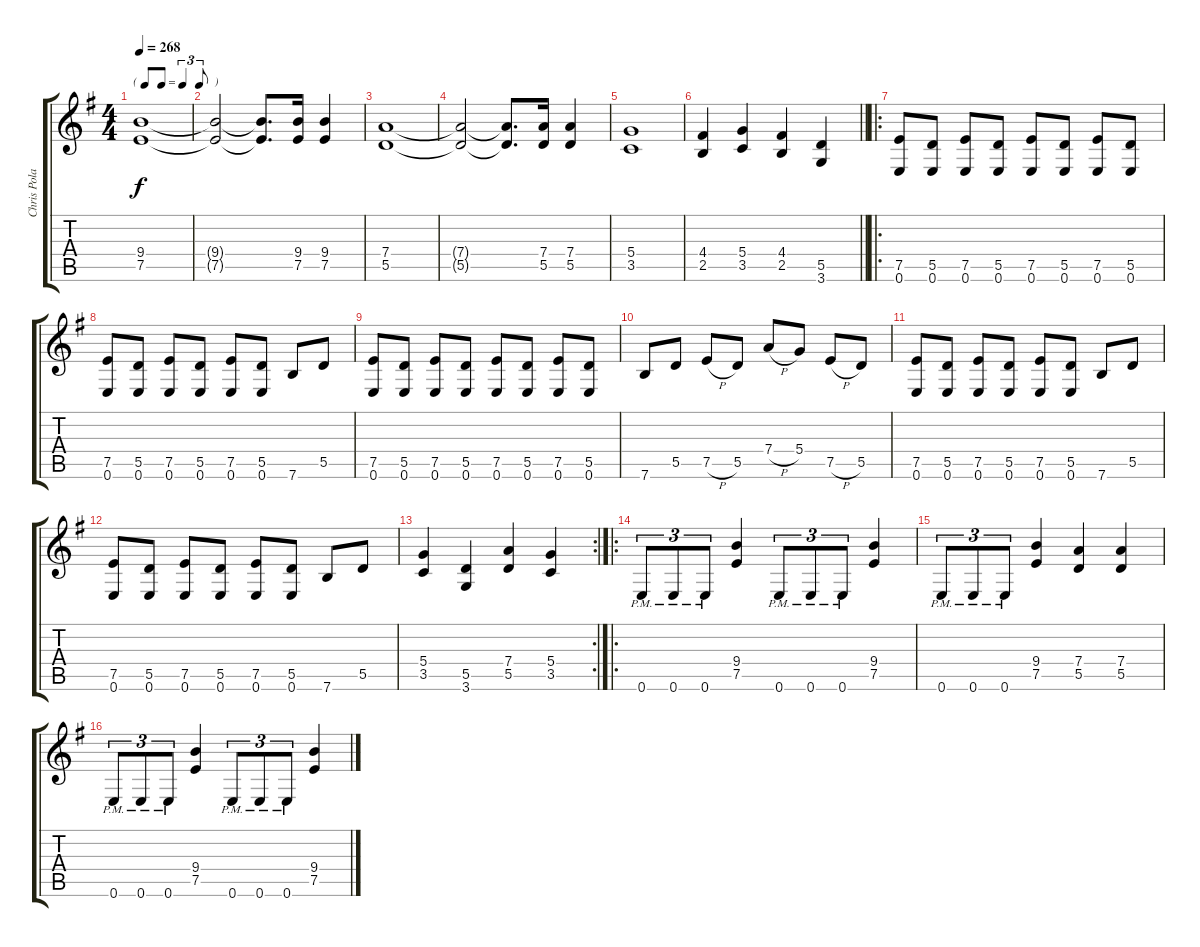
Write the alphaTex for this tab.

\track ("Chris Poland" "Chris Pola") {instrument distortionguitar}
\staff {score tabs}
\tuning (E4 B3 G3 D3 A2 E2) {hide}
\ts (4 4)
\tf triplet8th
\tempo 268
\clef g2
\ks g
(9.4 7.5).1{dy f} |
(9.4{t} 7.5{t}).2 (9.4{t} 7.5{t}).8{d} (9.4 7.5).16 (9.4 7.5).4 |
(7.4 5.5).1 |
(7.4{t} 5.5{t}).2 (7.4{t} 5.5{t}).8{d} (7.4 5.5).16 (7.4 5.5).4 |
(5.4 3.5).1 |
\barLineRight lightlight
(4.4 2.5).4 (5.4 3.5).4 (4.4 2.5).4 (5.5 3.6).4 |
\ro
(7.5 0.6).8 (5.5 0.6).8 (7.5 0.6).8 (5.5 0.6).8 (7.5 0.6).8 (5.5 0.6).8 (7.5 0.6).8 (5.5 0.6).8 |
(7.5 0.6).8 (5.5 0.6).8 (7.5 0.6).8 (5.5 0.6).8 (7.5 0.6).8 (5.5 0.6).8 7.6.8 5.5.8 |
(7.5 0.6).8 (5.5 0.6).8 (7.5 0.6).8 (5.5 0.6).8 (7.5 0.6).8 (5.5 0.6).8 (7.5 0.6).8 (5.5 0.6).8 |
7.6.8 5.5.8 7.5{h}.8 5.5.8 7.4{h}.8 5.4.8 7.5{h}.8 5.5.8 |
(7.5 0.6).8 (5.5 0.6).8 (7.5 0.6).8 (5.5 0.6).8 (7.5 0.6).8 (5.5 0.6).8 7.6.8 5.5.8 |
(7.5 0.6).8 (5.5 0.6).8 (7.5 0.6).8 (5.5 0.6).8 (7.5 0.6).8 (5.5 0.6).8 7.6.8 5.5.8 |
\rc 2
(5.4 3.5).4 (5.5 3.6).4 (7.4 5.5).4 (5.4 3.5).4 |
\ro
0.6{pm}.8{tu (3 2)} 0.6{pm}.8{tu (3 2)} 0.6{pm}.8{tu (3 2)} (9.4 7.5).4 0.6{pm}.8{tu (3 2)} 0.6{pm}.8{tu (3 2)} 0.6{pm}.8{tu (3 2)} (9.4 7.5).4 |
0.6{pm}.8{tu (3 2)} 0.6{pm}.8{tu (3 2)} 0.6{pm}.8{tu (3 2)} (9.4 7.5).4 (7.4 5.5).4 (7.4 5.5).4 |
0.6{pm}.8{tu (3 2)} 0.6{pm}.8{tu (3 2)} 0.6{pm}.8{tu (3 2)} (9.4 7.5).4 0.6{pm}.8{tu (3 2)} 0.6{pm}.8{tu (3 2)} 0.6{pm}.8{tu (3 2)} (9.4 7.5).4
